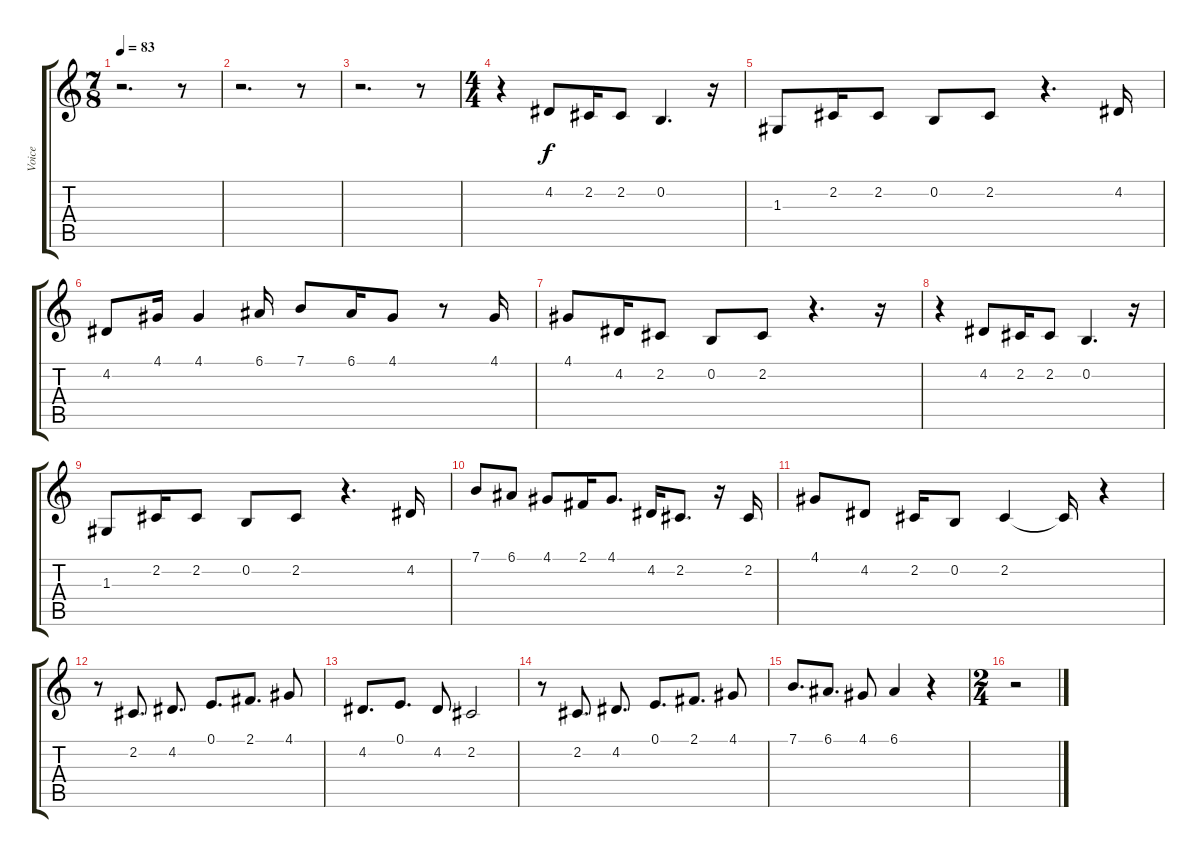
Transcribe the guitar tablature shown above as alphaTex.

\track ("Voice" "Voice") {instrument honkytonkpiano}
\staff {score tabs}
\tuning (E4 B3 G3 D3 A2 E2) {hide}
\ts (7 8)
\tempo 83
\clef g2
\ks c
r.2{d dy f} r.8 |
r.2{d} r.8 |
r.2{d} r.8 |
\ts (4 4)
r.4 4.2.8 2.2.16 2.2.8 0.2.4{d} r.16 |
1.3.8 2.2.16 2.2.8 0.2.8 2.2.8 r.4{d} 4.2.16 |
4.2.8 4.1.16 4.1.4 6.1.16 7.1.8 6.1.16 4.1.8 r.8 4.1.16 |
4.1.8 4.2.16 2.2.8 0.2.8 2.2.8 r.4{d} r.16 |
r.4 4.2.8 2.2.16 2.2.8 0.2.4{d} r.16 |
1.3.8 2.2.16 2.2.8 0.2.8 2.2.8 r.4{d} 4.2.16 |
7.1.8 6.1.8 4.1.8 2.1.16 4.1.8{d} 4.2.16 2.2.8{d} r.16 2.2.16 |
4.1.8 4.2.8 2.2.16 0.2.8 2.2.4 2.2{t}.16 r.4 |
r.8 2.2.8{d} 4.2.8{d} 0.1.8{d} 2.1.8{d} 4.1.8 |
4.2.8{d} 0.1.8{d} 4.2.8 2.2.2 |
r.8 2.2.8{d} 4.2.8{d} 0.1.8{d} 2.1.8{d} 4.1.8 |
7.1.8{d} 6.1.8{d} 4.1.8 6.1.4 r.4 |
\ts (2 4)
r.2
